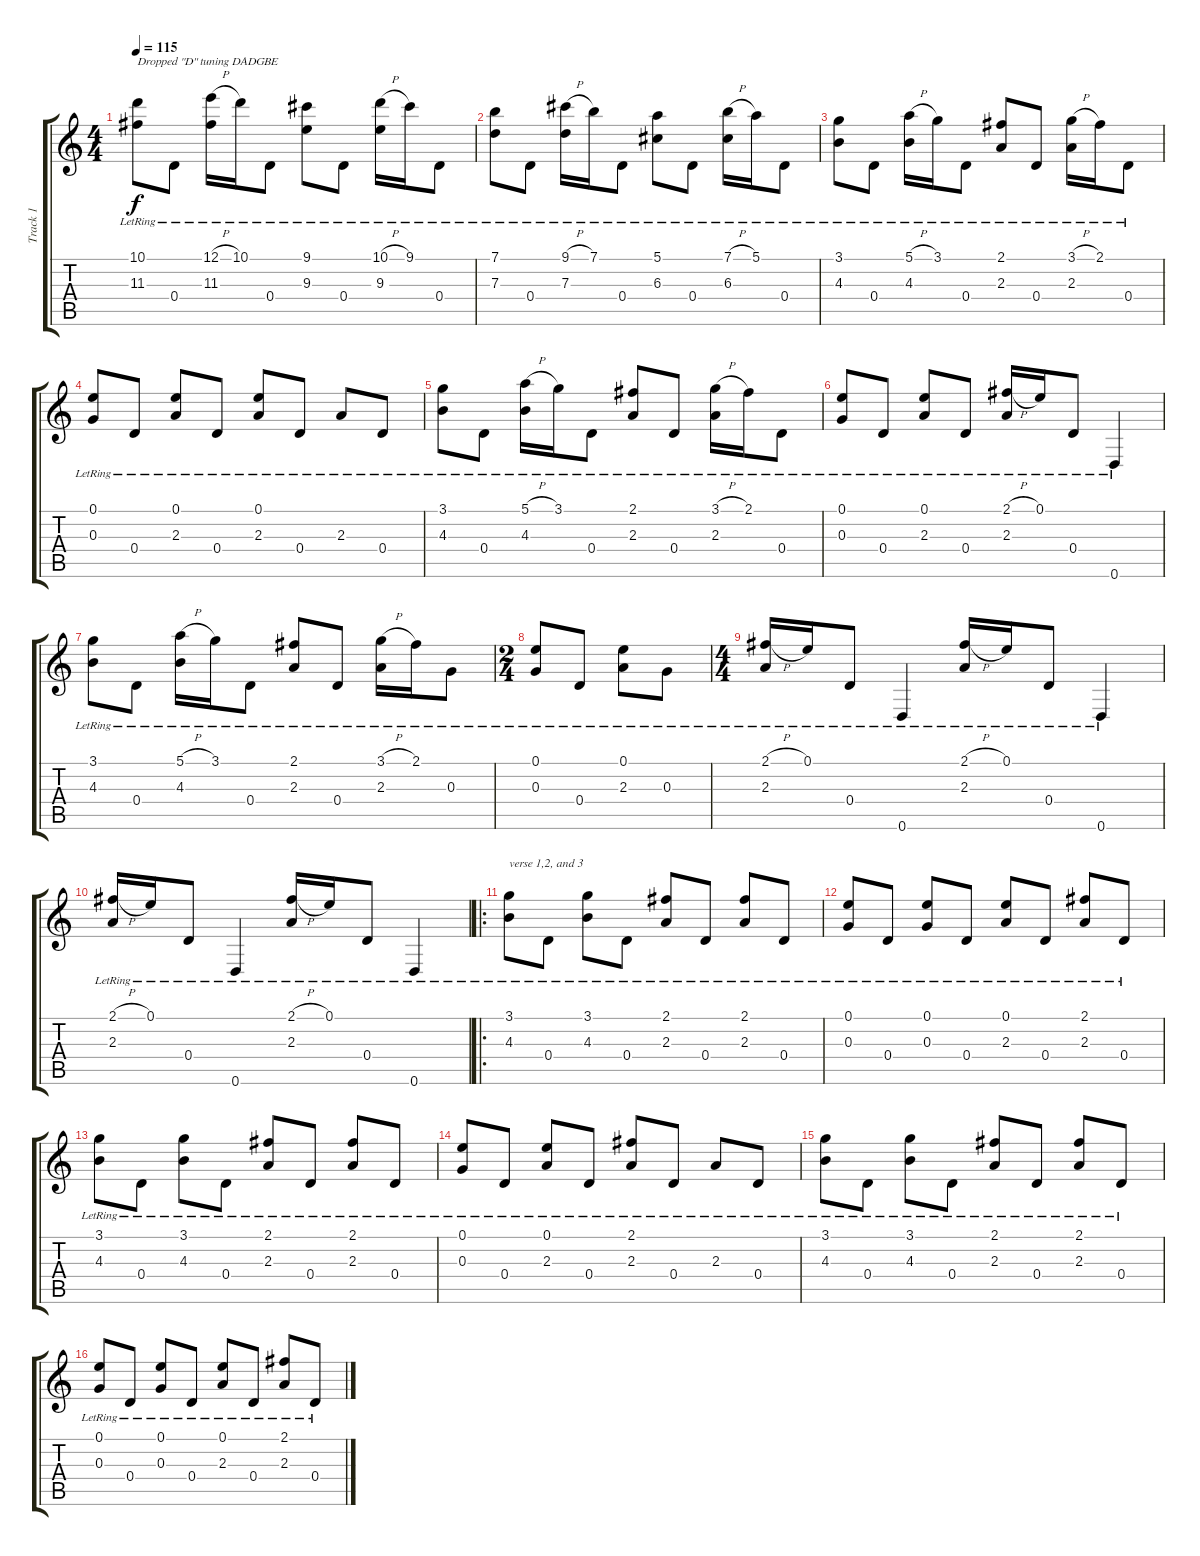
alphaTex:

\track ("Track 1" "Track 1") {instrument acousticguitarnylon}
\staff {score tabs}
\tuning (E4 B3 G3 D3 A2 D2) {hide}
\ts (4 4)
\tempo 115
\clef g2
\ks c
(10.1{lr} 11.3{lr}).8{txt "Dropped \"D\" tuning DADGBE" dy f instrument acousticguitarnylon} 0.4{lr}.8 (12.1{h} 11.3{lr}).16 10.1{lr}.16 0.4{lr}.8 (9.1{lr} 9.3{lr}).8 0.4{lr}.8 (10.1{h} 9.3{lr}).16 9.1{lr}.16 0.4{lr}.8 |
(7.1{lr} 7.3{lr}).8 0.4{lr}.8 (9.1{h} 7.3{lr}).16 7.1{lr}.16 0.4{lr}.8 (5.1{lr} 6.3{lr}).8 0.4{lr}.8 (7.1{h} 6.3{lr}).16 5.1{lr}.16 0.4{lr}.8 |
(3.1{lr} 4.3{lr}).8 0.4{lr}.8 (5.1{h} 4.3{lr}).16 3.1{lr}.16 0.4{lr}.8 (2.1{lr} 2.3{lr}).8 0.4{lr}.8 (3.1{h} 2.3{lr}).16 2.1{lr}.16 0.4{lr}.8 |
(0.1{lr} 0.3{lr}).8 0.4{lr}.8 (0.1{lr} 2.3{lr}).8 0.4{lr}.8 (0.1{lr} 2.3{lr}).8 0.4{lr}.8 2.3{lr}.8 0.4{lr}.8 |
(3.1{lr} 4.3{lr}).8 0.4{lr}.8 (5.1{h} 4.3{lr}).16 3.1{lr}.16 0.4{lr}.8 (2.1{lr} 2.3{lr}).8 0.4{lr}.8 (3.1{h} 2.3{lr}).16 2.1{lr}.16 0.4{lr}.8 |
(0.1{lr} 0.3{lr}).8 0.4{lr}.8 (0.1{lr} 2.3{lr}).8 0.4{lr}.8 (2.1{h} 2.3{lr}).16 0.1{lr}.16 0.4{lr}.8 0.6{lr}.4 |
(3.1{lr} 4.3{lr}).8 0.4{lr}.8 (5.1{h} 4.3{lr}).16 3.1{lr}.16 0.4{lr}.8 (2.1{lr} 2.3{lr}).8 0.4{lr}.8 (3.1{h} 2.3{lr}).16 2.1{lr}.16 0.3{lr}.8 |
\ts (2 4)
(0.1{lr} 0.3{lr}).8 0.4{lr}.8 (0.1{lr} 2.3{lr}).8 0.3{lr}.8 |
\ts (4 4)
(2.1{h} 2.3{lr}).16 0.1{lr}.16 0.4{lr}.8 0.6{lr}.4 (2.1{h} 2.3{lr}).16 0.1{lr}.16 0.4{lr}.8 0.6{lr}.4 |
(2.1{h} 2.3{lr}).16 0.1{lr}.16 0.4{lr}.8 0.6{lr}.4 (2.1{h} 2.3{lr}).16 0.1{lr}.16 0.4{lr}.8 0.6{lr}.4 |
\ro
(3.1{lr} 4.3{lr}).8{txt "verse 1,2, and 3"} 0.4{lr}.8 (3.1{lr} 4.3{lr}).8 0.4{lr}.8 (2.1{lr} 2.3{lr}).8 0.4{lr}.8 (2.1{lr} 2.3{lr}).8 0.4{lr}.8 |
(0.1{lr} 0.3{lr}).8 0.4{lr}.8 (0.1{lr} 0.3{lr}).8 0.4{lr}.8 (0.1{lr} 2.3{lr}).8 0.4{lr}.8 (2.1{lr} 2.3{lr}).8 0.4{lr}.8 |
(3.1{lr} 4.3{lr}).8 0.4{lr}.8 (3.1{lr} 4.3{lr}).8 0.4{lr}.8 (2.1{lr} 2.3{lr}).8 0.4{lr}.8 (2.1{lr} 2.3{lr}).8 0.4{lr}.8 |
(0.1{lr} 0.3{lr}).8 0.4{lr}.8 (0.1{lr} 2.3{lr}).8 0.4{lr}.8 (2.1{lr} 2.3{lr}).8 0.4{lr}.8 2.3{lr}.8 0.4{lr}.8 |
(3.1{lr} 4.3{lr}).8 0.4{lr}.8 (3.1{lr} 4.3{lr}).8 0.4{lr}.8 (2.1{lr} 2.3{lr}).8 0.4{lr}.8 (2.1{lr} 2.3{lr}).8 0.4{lr}.8 |
(0.1{lr} 0.3{lr}).8 0.4{lr}.8 (0.1{lr} 0.3{lr}).8 0.4{lr}.8 (0.1{lr} 2.3{lr}).8 0.4{lr}.8 (2.1{lr} 2.3{lr}).8 0.4{lr}.8
